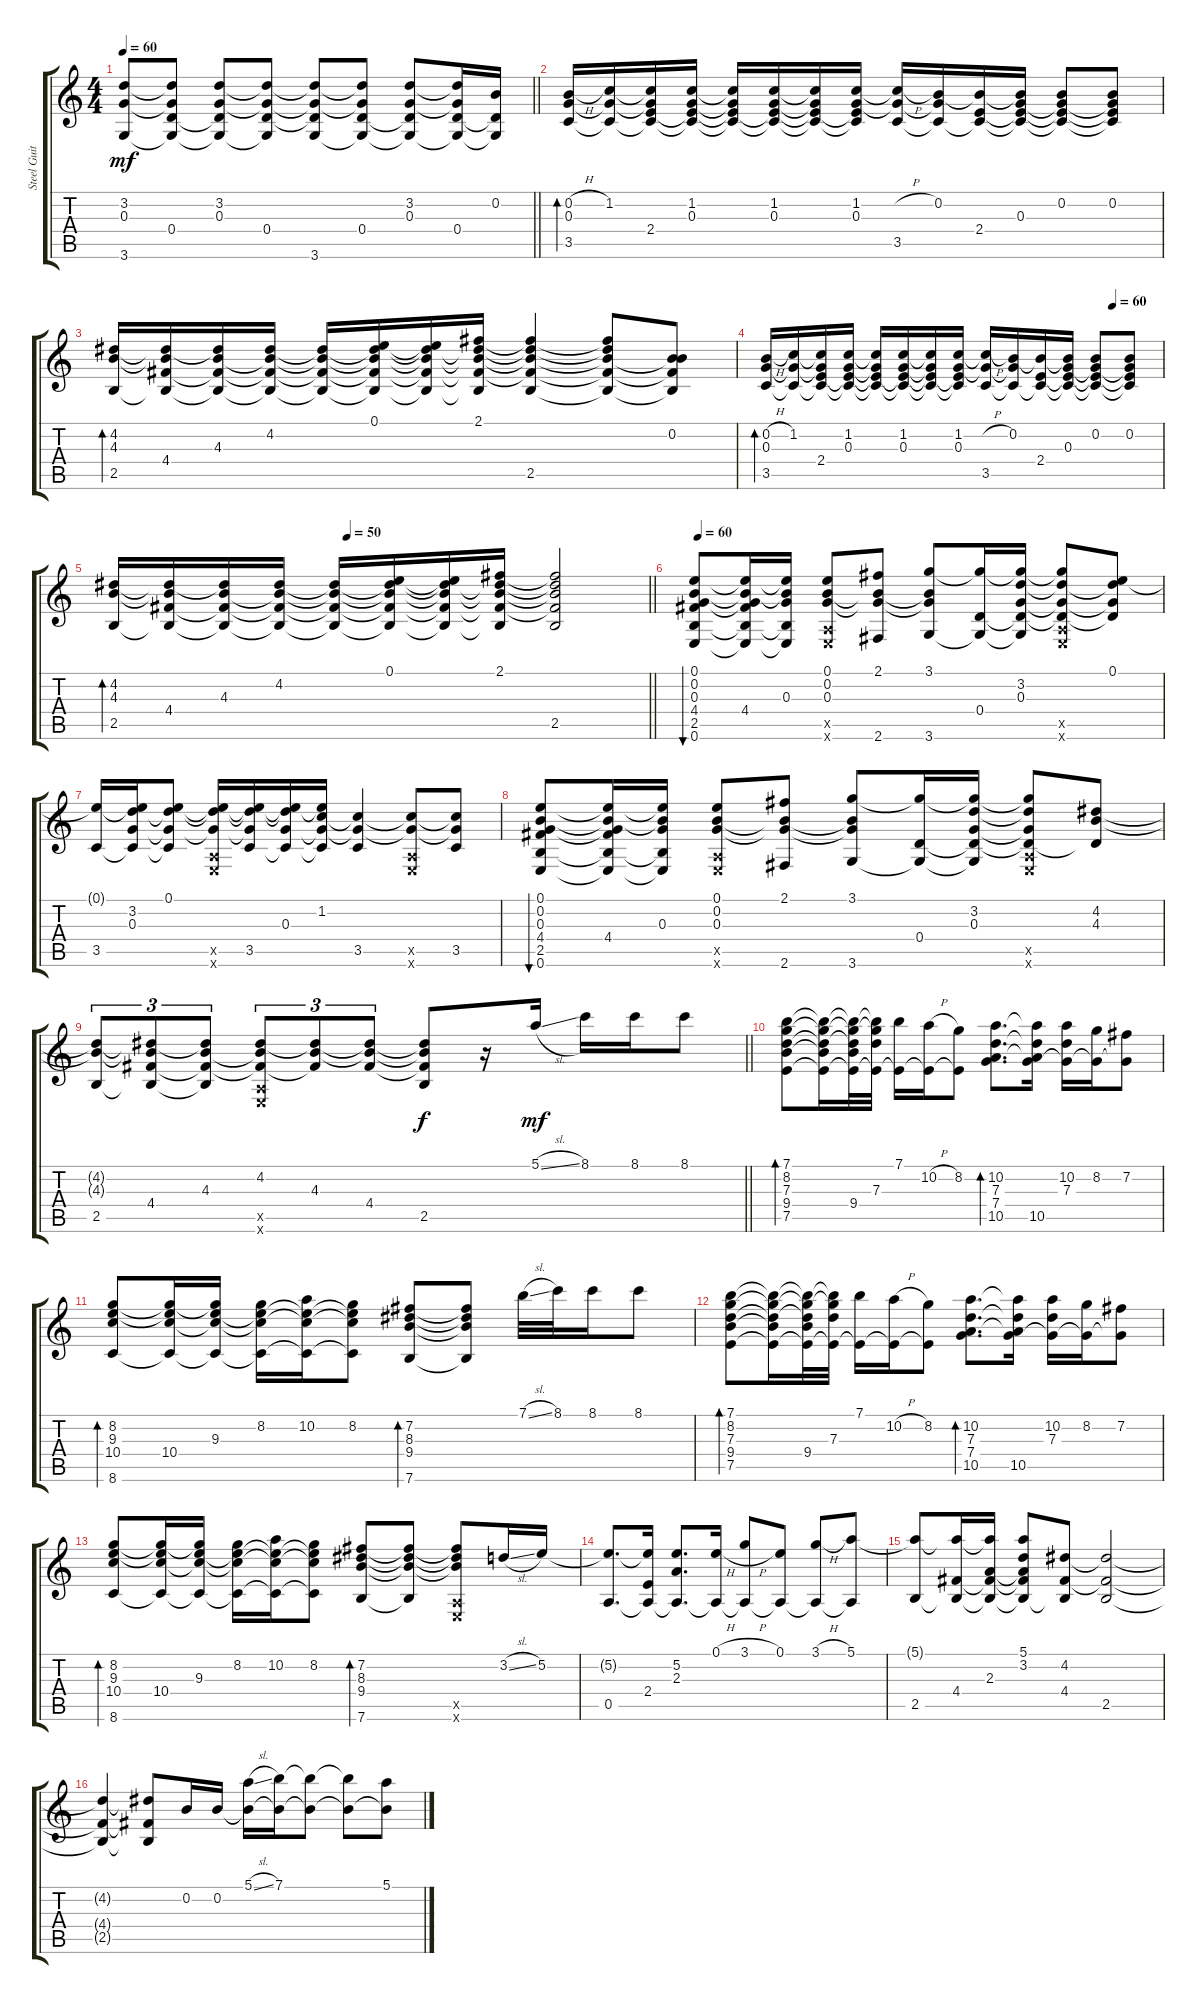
\track ("Steel Guitar" "Steel Guit") {instrument acousticguitarsteel}
\staff {score tabs}
\tuning (E4 B3 G3 D3 A2 E2) {hide}
\ts (4 4)
\tempo 60
\clef g2
\barLineRight lightlight
\ks c
(3.2{t} 0.3{t} 3.6).8{dy mf} (3.2{t} 0.3{t} 0.4 3.6{t}).8 (3.2 0.3 0.4{t} 3.6{t}).8 (3.2{t} 0.3{t} 0.4 3.6{t}).8 (3.2{t} 0.3{t} 0.4{t} 3.6).8 (3.2{t} 0.3{t} 0.4 3.6{t}).8 (3.2 0.3 0.4{t} 3.6{t}).8 (3.2{t} 0.3{t} 0.4 3.6{t}).16 (0.2 0.4{t} 3.6{t}).16 |
(0.2{h} 0.3 3.5).16{bd 30} (1.2 0.3{t} 3.5{t}).16 (1.2{t} 0.3{t} 2.4 3.5{t}).16 (1.2 0.3 2.4{t} 3.5{t}).16 (1.2{t} 0.3{t} 2.4{t} 3.5{t}).16 (1.2 0.3 2.4{t} 3.5{t}).16 (1.2{t} 0.3{t} 2.4{t} 3.5{t}).16 (1.2 0.3 2.4{t} 3.5{t}).16 (1.2{h t} 0.3{t} 3.5).16 (0.2 0.3{t} 3.5{t}).16 (0.2{t} 2.4 3.5{t}).16 (0.2{t} 0.3 2.4{t} 3.5{t}).16 (0.2 0.3{t} 2.4{t} 3.5{t}).8 (0.2 0.3{t} 2.4{t} 3.5{t}).8 |
(4.2 4.3 2.5).16{bd 30} (4.2{t} 4.3{t} 4.4 2.5{t}).16 (4.2{t} 4.3 4.4{t} 2.5{t}).16 (4.2 4.3{t} 4.4{t} 2.5{t}).16 (4.2{t} 4.3{t} 4.4{t} 2.5{t}).16 (0.1 4.2{t} 4.3{t} 4.4{t} 2.5{t}).16 (0.1{t} 4.2{t} 4.3{t} 4.4{t} 2.5{t}).16 (2.1 4.2{t} 4.3{t} 4.4{t} 2.5{t}).16 (2.1{t} 4.2{t} 4.3{t} 4.4{t} 2.5).4 (2.1{t} 4.2{t} 4.3{t} 4.4{t} 2.5{t}).8 (0.2 4.3{t} 4.4{t} 2.5{t}).8 |
\tempo (60 0.875)
(0.2{h} 0.3 3.5).16{bd 60} (1.2 0.3{t} 3.5{t}).16 (1.2{t} 0.3{t} 2.4 3.5{t}).16 (1.2 0.3 2.4{t} 3.5{t}).16 (1.2{t} 0.3{t} 2.4{t} 3.5{t}).16 (1.2 0.3 2.4{t} 3.5{t}).16 (1.2{t} 0.3{t} 2.4{t} 3.5{t}).16 (1.2 0.3 2.4{t} 3.5{t}).16 (1.2{h t} 0.3{t} 3.5).16 (0.2 0.3{t} 3.5{t}).16 (0.2{t} 2.4 3.5{t}).16 (0.2{t} 0.3 2.4{t} 3.5{t}).16 (0.2 0.3{t} 2.4{t} 3.5{t}).8 (0.2 0.3{t} 2.4{t} 3.5{t}).8 |
\tempo (50 0.4375)
\barLineRight lightlight
(4.2 4.3 2.5).16{bd 30} (4.2{t} 4.3{t} 4.4 2.5{t}).16 (4.2{t} 4.3 4.4{t} 2.5{t}).16 (4.2 4.3{t} 4.4{t} 2.5{t}).16 (4.2{t} 4.3{t} 4.4{t} 2.5{t}).16 (0.1 4.2{t} 4.3{t} 4.4{t} 2.5{t}).16 (0.1{t} 4.2{t} 4.3{t} 4.4{t} 2.5{t}).16 (2.1 4.2{t} 4.3{t} 4.4{t} 2.5{t}).16 (2.1{t} 4.2{t} 4.3{t} 4.4{t} 2.5).2 |
\tempo 60
(0.1 0.2 0.3 4.4 2.5 0.6).8{bu 60} (0.1{t} 0.2{t} 0.3{t} 4.4 2.5{t} 0.6{t}).16 (0.1{t} 0.2{t} 0.3 2.5{t} 0.6{t}).16 (0.1 0.2 0.3 0.5{x} 0.6{x}).8 (2.1 0.2{t} 0.3{t} 2.6).8 (3.1 0.2{t} 0.3{t} 3.6).8 (3.1{t} 0.4 3.6{t}).16 (3.1{t} 3.2 0.3 0.4{t} 3.6{t}).16 (3.1{t} 3.2{t} 0.3{t} 0.4{t} 0.5{x} 0.6{x}).8 (0.1 3.2{t} 0.3{t} 0.4{t}).8 |
(0.1{t} 3.5).16 (0.1{t} 3.2 0.3 3.5{t}).16 (0.1 3.2{t} 0.3{t} 3.5{t}).8 (0.1{t} 3.2{t} 0.3{t} 0.5{x} 0.6{x}).16 (0.1{t} 3.2{t} 0.3{t} 3.5).16 (0.1{t} 3.2{t} 0.3 3.5{t}).16 (0.1{t} 1.2 0.3{t} 3.5{t}).16 (1.2{t} 0.3{t} 3.5).4 (1.2{t} 0.3{t} 0.5{x} 0.6{x}).8 (1.2{t} 0.3{t} 3.5).8 |
(0.1 0.2 0.3 4.4 2.5 0.6).8{bu 60} (0.1{t} 0.2{t} 0.3{t} 4.4 2.5{t} 0.6{t}).16 (0.1{t} 0.2{t} 0.3 2.5{t} 0.6{t}).16 (0.1 0.2 0.3 0.5{x} 0.6{x}).8 (2.1 0.2{t} 0.3{t} 2.6).8 (3.1 0.2{t} 0.3{t} 3.6).8 (3.1{t} 0.4 3.6{t}).16 (3.1{t} 3.2 0.3 0.4{t} 3.6{t}).16 (3.1{t} 3.2{t} 0.3{t} 0.4{t} 0.5{x} 0.6{x}).8 (4.2 4.3 0.4{t}).8 |
\barLineRight lightlight
(4.2{t} 4.3{t} 2.5).8{tu (3 2)} (4.2{t} 4.3{t} 4.4 2.5{t}).8{tu (3 2)} (4.2{t} 4.3 4.4{t} 2.5{t}).8{tu (3 2)} (4.2 4.3{t} 4.4{t} 0.5{x} 0.6{x}).8{tu (3 2)} (4.2{t} 4.3 4.4{t}).8{tu (3 2)} (4.2{t} 4.3{t} 4.4).8{tu (3 2)} (4.2{t} 4.3{t} 4.4{t} 2.5).8{dy f} r.16 5.1{sl}.16{dy mf} 8.1.16 8.1.16 8.1.8 |
(7.1 8.2 7.3 9.4 7.5).8{bd 60} (7.1{t} 8.2{t} 7.3{t} 9.4{t} 7.5{t}).16 (7.1{t} 8.2{t} 7.3{t} 9.4 7.5{t}).32 (7.1{t} 8.2{t} 7.3 7.5{t}).32 (7.1 7.5{t}).16 (10.2{h} 7.5{t}).16 (8.2 7.5{t}).8 (10.2 7.3 7.4 10.5).8{d bd 60} (10.2{t} 7.3{t} 7.4{t} 10.5).16 (10.2 7.3 10.5{t}).16 (8.2 10.5{t}).16 (7.2 10.5{t}).8 |
(8.2 9.3 10.4 8.6).8{bd 60} (8.2{t} 9.3{t} 10.4 8.6{t}).16 (8.2{t} 9.3 10.4{t} 8.6{t}).16 (8.2 9.3{t} 10.4{t} 8.6{t}).16 (10.2 9.3{t} 10.4{t} 8.6{t}).16 (8.2 9.3{t} 10.4{t} 8.6{t}).8 (7.2 8.3 9.4 7.6).8{bd 60} (7.2{t} 8.3{t} 9.4{t} 7.6{t}).8 7.1{sl}.32 8.1.32 8.1.16 8.1.8 |
(7.1 8.2 7.3 9.4 7.5).8{bd 60} (7.1{t} 8.2{t} 7.3{t} 9.4{t} 7.5{t}).16 (7.1{t} 8.2{t} 7.3{t} 9.4 7.5{t}).32 (7.1{t} 8.2{t} 7.3 7.5{t}).32 (7.1 7.5{t}).16 (10.2{h} 7.5{t}).16 (8.2 7.5{t}).8 (10.2 7.3 7.4 10.5).8{d bd 60} (10.2{t} 7.3{t} 7.4{t} 10.5).16 (10.2 7.3 10.5{t}).16 (8.2 10.5{t}).16 (7.2 10.5{t}).8 |
(8.2 9.3 10.4 8.6).8{bd 60} (8.2{t} 9.3{t} 10.4 8.6{t}).16 (8.2{t} 9.3 10.4{t} 8.6{t}).16 (8.2 9.3{t} 10.4{t} 8.6{t}).16 (10.2 9.3{t} 10.4{t} 8.6{t}).16 (8.2 9.3{t} 10.4{t} 8.6{t}).8 (7.2 8.3 9.4 7.6).8{bd 60} (7.2{t} 8.3{t} 9.4{t} 7.6{t}).8 (7.2{t} 8.3{t} 9.4{t} 0.5{x} 0.6{x}).8 3.2{sl}.16 5.2.16 |
(5.2{t} 0.5).8{d} (5.2{t} 2.4 0.5{t}).16 (5.2 2.3 0.5{t}).8{d} (0.1{h} 0.5{t}).16 (3.1{h} 0.5{t}).8 (0.1 0.5{t}).8 (3.1{h} 0.5{t}).8 (5.1 0.5{t}).8 |
(5.1{t} 2.5).8 (5.1{t} 4.4 2.5{t}).16 (5.1{t} 2.3 4.4{t} 2.5{t}).16 (5.1 3.2 2.3{t} 4.4{t} 2.5{t}).8 (4.2 4.4 2.5{t}).8 (4.2{t} 4.4{t} 2.5).2 |
(4.2{t} 4.4{t} 2.5{t}).4 (4.2{t} 4.4{t} 2.5{t}).8 0.2.16 0.2.16 (5.1{sl} 0.2{t}).16 (7.1 0.2{t}).16 (7.1{t} 0.2{t}).8 (7.1{t} 0.2{t}).8 (5.1 0.2{t}).8
